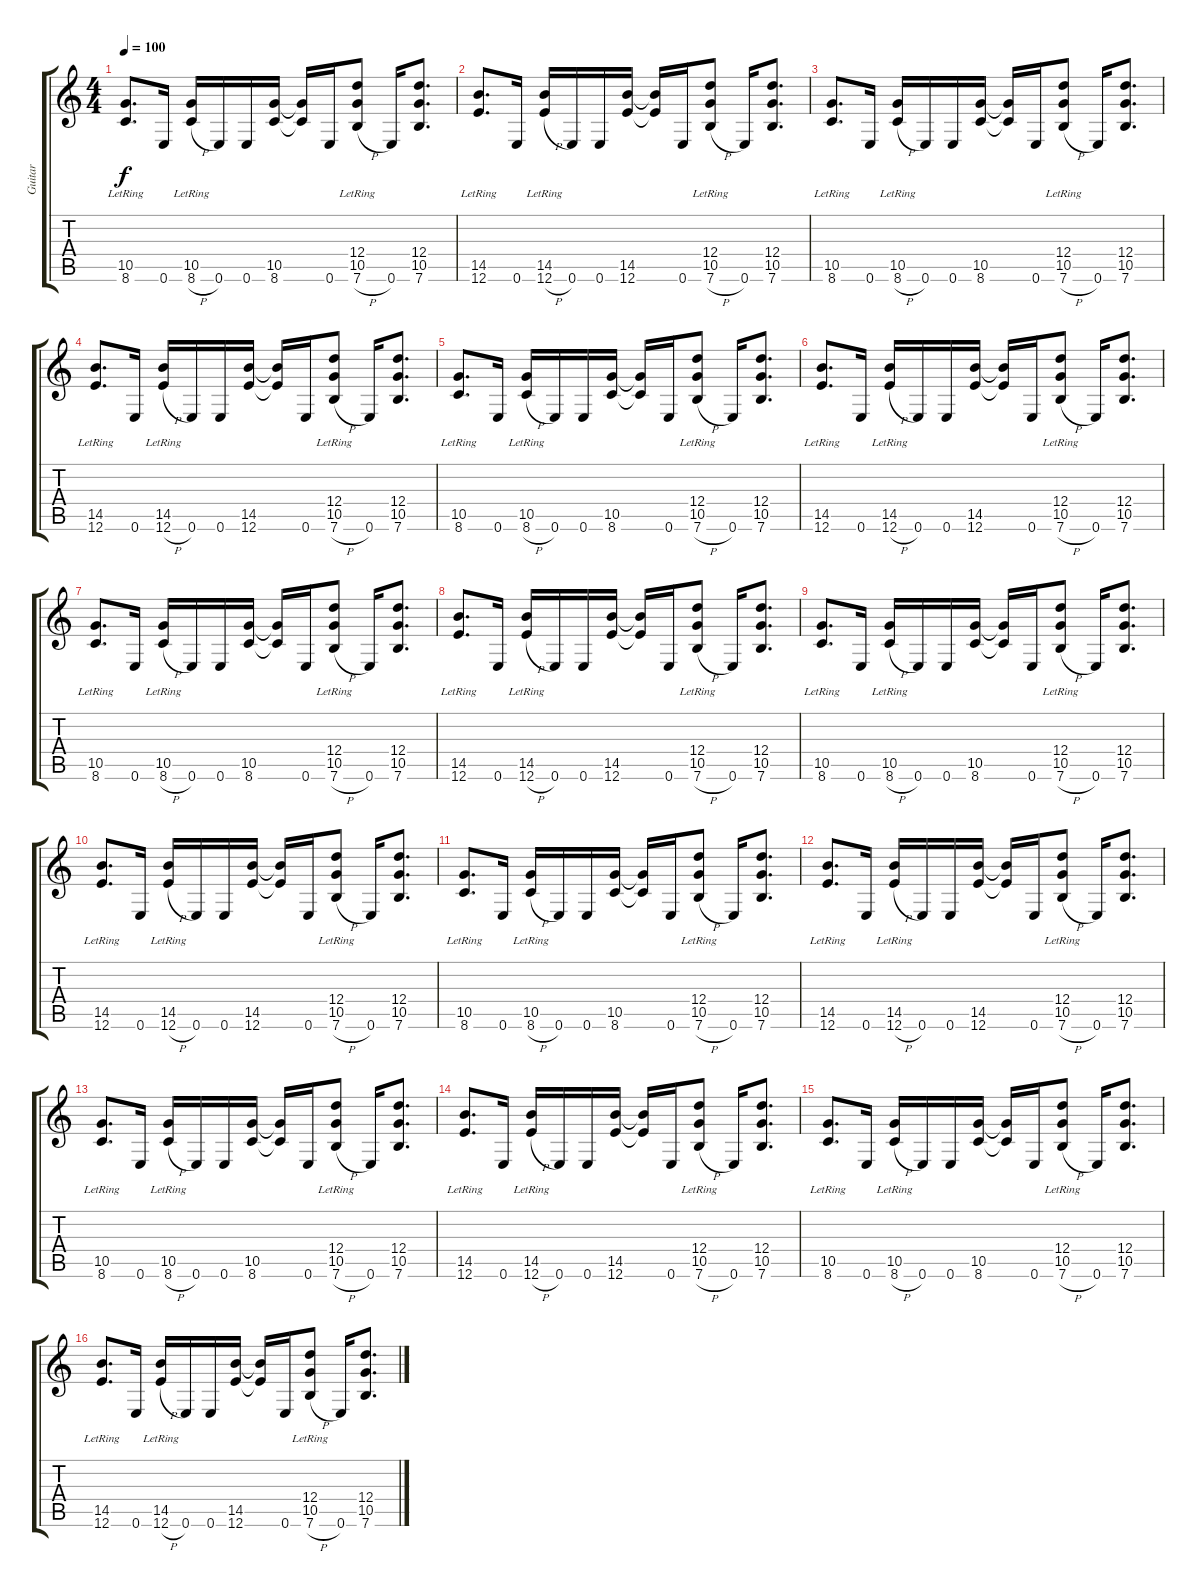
\track ("Guitar" "Guitar") {instrument overdrivenguitar}
\staff {score tabs}
\tuning (E4 B3 G3 D3 A2 E2) {hide}
\ts (4 4)
\tempo 100
\clef g2
\ks c
(10.5{lr} 8.6).8{d dy f} 0.6.16 (10.5{lr} 8.6{h}).16 0.6.16 0.6.16 (10.5 8.6).16 (10.5{t} 8.6{t}).16 0.6.16 (12.4{lr} 10.5{lr} 7.6{h}).8 0.6.16 (12.4 10.5 7.6).8{d} |
(14.5{lr} 12.6).8{d} 0.6.16 (14.5{lr} 12.6{h}).16 0.6.16 0.6.16 (14.5 12.6).16 (14.5{t} 12.6{t}).16 0.6.16 (12.4{lr} 10.5{lr} 7.6{h}).8 0.6.16 (12.4 10.5 7.6).8{d} |
(10.5{lr} 8.6).8{d} 0.6.16 (10.5{lr} 8.6{h}).16 0.6.16 0.6.16 (10.5 8.6).16 (10.5{t} 8.6{t}).16 0.6.16 (12.4{lr} 10.5{lr} 7.6{h}).8 0.6.16 (12.4 10.5 7.6).8{d} |
(14.5{lr} 12.6).8{d} 0.6.16 (14.5{lr} 12.6{h}).16 0.6.16 0.6.16 (14.5 12.6).16 (14.5{t} 12.6{t}).16 0.6.16 (12.4{lr} 10.5{lr} 7.6{h}).8 0.6.16 (12.4 10.5 7.6).8{d} |
(10.5{lr} 8.6).8{d} 0.6.16 (10.5{lr} 8.6{h}).16 0.6.16 0.6.16 (10.5 8.6).16 (10.5{t} 8.6{t}).16 0.6.16 (12.4{lr} 10.5{lr} 7.6{h}).8 0.6.16 (12.4 10.5 7.6).8{d} |
(14.5{lr} 12.6).8{d} 0.6.16 (14.5{lr} 12.6{h}).16 0.6.16 0.6.16 (14.5 12.6).16 (14.5{t} 12.6{t}).16 0.6.16 (12.4{lr} 10.5{lr} 7.6{h}).8 0.6.16 (12.4 10.5 7.6).8{d} |
(10.5{lr} 8.6).8{d} 0.6.16 (10.5{lr} 8.6{h}).16 0.6.16 0.6.16 (10.5 8.6).16 (10.5{t} 8.6{t}).16 0.6.16 (12.4{lr} 10.5{lr} 7.6{h}).8 0.6.16 (12.4 10.5 7.6).8{d} |
(14.5{lr} 12.6).8{d} 0.6.16 (14.5{lr} 12.6{h}).16 0.6.16 0.6.16 (14.5 12.6).16 (14.5{t} 12.6{t}).16 0.6.16 (12.4{lr} 10.5{lr} 7.6{h}).8 0.6.16 (12.4 10.5 7.6).8{d} |
(10.5{lr} 8.6).8{d} 0.6.16 (10.5{lr} 8.6{h}).16 0.6.16 0.6.16 (10.5 8.6).16 (10.5{t} 8.6{t}).16 0.6.16 (12.4{lr} 10.5{lr} 7.6{h}).8 0.6.16 (12.4 10.5 7.6).8{d} |
(14.5{lr} 12.6).8{d} 0.6.16 (14.5{lr} 12.6{h}).16 0.6.16 0.6.16 (14.5 12.6).16 (14.5{t} 12.6{t}).16 0.6.16 (12.4{lr} 10.5{lr} 7.6{h}).8 0.6.16 (12.4 10.5 7.6).8{d} |
(10.5{lr} 8.6).8{d} 0.6.16 (10.5{lr} 8.6{h}).16 0.6.16 0.6.16 (10.5 8.6).16 (10.5{t} 8.6{t}).16 0.6.16 (12.4{lr} 10.5{lr} 7.6{h}).8 0.6.16 (12.4 10.5 7.6).8{d} |
(14.5{lr} 12.6).8{d} 0.6.16 (14.5{lr} 12.6{h}).16 0.6.16 0.6.16 (14.5 12.6).16 (14.5{t} 12.6{t}).16 0.6.16 (12.4{lr} 10.5{lr} 7.6{h}).8 0.6.16 (12.4 10.5 7.6).8{d} |
(10.5{lr} 8.6).8{d} 0.6.16 (10.5{lr} 8.6{h}).16 0.6.16 0.6.16 (10.5 8.6).16 (10.5{t} 8.6{t}).16 0.6.16 (12.4{lr} 10.5{lr} 7.6{h}).8 0.6.16 (12.4 10.5 7.6).8{d} |
(14.5{lr} 12.6).8{d} 0.6.16 (14.5{lr} 12.6{h}).16 0.6.16 0.6.16 (14.5 12.6).16 (14.5{t} 12.6{t}).16 0.6.16 (12.4{lr} 10.5{lr} 7.6{h}).8 0.6.16 (12.4 10.5 7.6).8{d} |
(10.5{lr} 8.6).8{d} 0.6.16 (10.5{lr} 8.6{h}).16 0.6.16 0.6.16 (10.5 8.6).16 (10.5{t} 8.6{t}).16 0.6.16 (12.4{lr} 10.5{lr} 7.6{h}).8 0.6.16 (12.4 10.5 7.6).8{d} |
(14.5{lr} 12.6).8{d} 0.6.16 (14.5{lr} 12.6{h}).16 0.6.16 0.6.16 (14.5 12.6).16 (14.5{t} 12.6{t}).16 0.6.16 (12.4{lr} 10.5{lr} 7.6{h}).8 0.6.16 (12.4 10.5 7.6).8{d}
